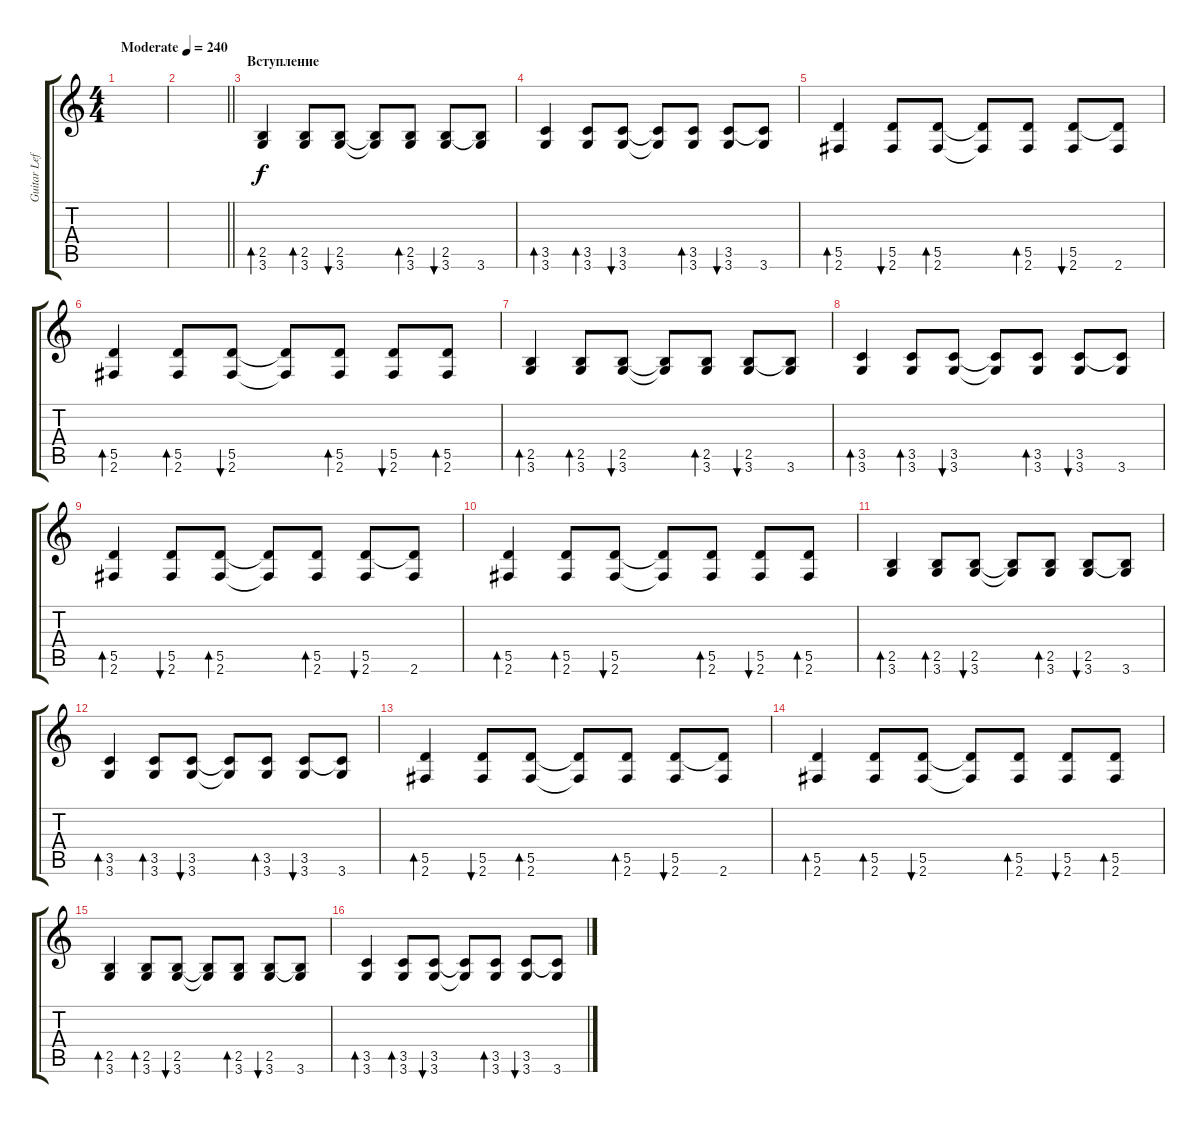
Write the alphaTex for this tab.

\track ("Guitar Left" "Guitar Lef") {instrument distortionguitar}
\staff {score tabs}
\tuning (E4 B3 G3 D3 A2 E2) {hide}
\ts (4 4)
\tempo (240 "Moderate")
\clef g2
\ks c
|
\barLineRight lightlight
|
\section ("" "Вступление")
(2.5 3.6).4{bd 120 volume 3 balance 8 instrument electricguitarclean} (2.5 3.6).8{bd 120 volume 16} (2.5 3.6).8{bu 120} (2.5{t} 3.6{t}).8 (2.5 3.6).8{bd 120} (2.5 3.6).8{bu 120} (2.5{t} 3.6).8 |
(3.5 3.6).4{bd 120} (3.5 3.6).8{bd 120} (3.5 3.6).8{bu 120} (3.5{t} 3.6{t}).8 (3.5 3.6).8{bd 120} (3.5 3.6).8{bu 120} (3.5{t} 3.6).8 |
(5.5 2.6).4{bd 120} (5.5 2.6).8{bu 120} (5.5 2.6).8{bd 120} (5.5{t} 2.6{t}).8 (5.5 2.6).8{bd 120} (5.5 2.6).8{bu 120} (5.5{t} 2.6).8 |
(5.5 2.6).4{bd 120} (5.5 2.6).8{bd 120} (5.5 2.6).8{bu 120} (5.5{t} 2.6{t}).8 (5.5 2.6).8{bd 120} (5.5 2.6).8{bu 120} (5.5 2.6).8{bd 120} |
(2.5 3.6).4{bd 120} (2.5 3.6).8{bd 120} (2.5 3.6).8{bu 120} (2.5{t} 3.6{t}).8 (2.5 3.6).8{bd 120} (2.5 3.6).8{bu 120} (2.5{t} 3.6).8 |
(3.5 3.6).4{bd 120} (3.5 3.6).8{bd 120} (3.5 3.6).8{bu 120} (3.5{t} 3.6{t}).8 (3.5 3.6).8{bd 120} (3.5 3.6).8{bu 120} (3.5{t} 3.6).8 |
(5.5 2.6).4{bd 120} (5.5 2.6).8{bu 120} (5.5 2.6).8{bd 120} (5.5{t} 2.6{t}).8 (5.5 2.6).8{bd 120} (5.5 2.6).8{bu 120} (5.5{t} 2.6).8 |
(5.5 2.6).4{bd 120} (5.5 2.6).8{bd 120} (5.5 2.6).8{bu 120} (5.5{t} 2.6{t}).8 (5.5 2.6).8{bd 120} (5.5 2.6).8{bu 120} (5.5 2.6).8{bd 120} |
(2.5 3.6).4{bd 120} (2.5 3.6).8{bd 120} (2.5 3.6).8{bu 120} (2.5{t} 3.6{t}).8 (2.5 3.6).8{bd 120} (2.5 3.6).8{bu 120} (2.5{t} 3.6).8 |
(3.5 3.6).4{bd 120} (3.5 3.6).8{bd 120} (3.5 3.6).8{bu 120} (3.5{t} 3.6{t}).8 (3.5 3.6).8{bd 120} (3.5 3.6).8{bu 120} (3.5{t} 3.6).8 |
(5.5 2.6).4{bd 120} (5.5 2.6).8{bu 120} (5.5 2.6).8{bd 120} (5.5{t} 2.6{t}).8 (5.5 2.6).8{bd 120} (5.5 2.6).8{bu 120} (5.5{t} 2.6).8 |
(5.5 2.6).4{bd 120} (5.5 2.6).8{bd 120} (5.5 2.6).8{bu 120} (5.5{t} 2.6{t}).8 (5.5 2.6).8{bd 120} (5.5 2.6).8{bu 120} (5.5 2.6).8{bd 120} |
(2.5 3.6).4{bd 120} (2.5 3.6).8{bd 120} (2.5 3.6).8{bu 120} (2.5{t} 3.6{t}).8 (2.5 3.6).8{bd 120} (2.5 3.6).8{bu 120} (2.5{t} 3.6).8 |
(3.5 3.6).4{bd 120} (3.5 3.6).8{bd 120} (3.5 3.6).8{bu 120} (3.5{t} 3.6{t}).8 (3.5 3.6).8{bd 120} (3.5 3.6).8{bu 120} (3.5{t} 3.6).8
